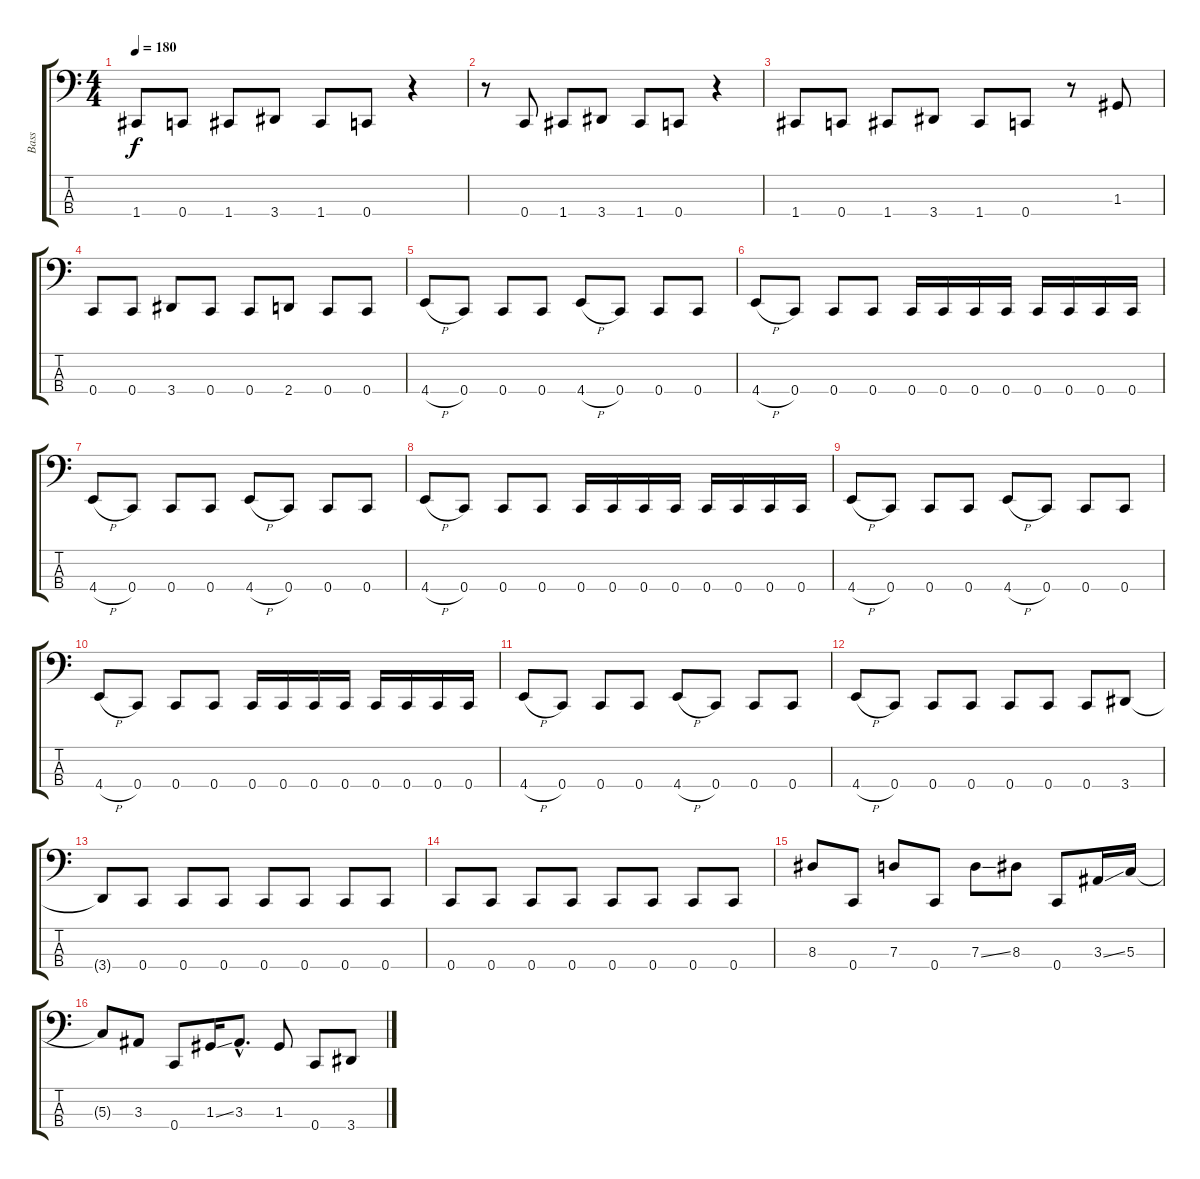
\track ("Bass" "Bass") {instrument electricbasspick}
\staff {score tabs}
\tuning (F2 C2 G1 C1) {hide}
\ts (4 4)
\tempo 180
\clef f4
\ks c
1.4.8{dy f} 0.4.8 1.4.8 3.4.8 1.4.8 0.4.8 r.4 |
r.8 0.4.8 1.4.8 3.4.8 1.4.8 0.4.8 r.4 |
1.4.8 0.4.8 1.4.8 3.4.8 1.4.8 0.4.8 r.8 1.3.8 |
0.4.8 0.4.8 3.4.8 0.4.8 0.4.8 2.4.8 0.4.8 0.4.8 |
4.4{h}.8 0.4.8 0.4.8 0.4.8 4.4{h}.8 0.4.8 0.4.8 0.4.8 |
4.4{h}.8 0.4.8 0.4.8 0.4.8 0.4.16 0.4.16 0.4.16 0.4.16 0.4.16 0.4.16 0.4.16 0.4.16 |
4.4{h}.8 0.4.8 0.4.8 0.4.8 4.4{h}.8 0.4.8 0.4.8 0.4.8 |
4.4{h}.8 0.4.8 0.4.8 0.4.8 0.4.16 0.4.16 0.4.16 0.4.16 0.4.16 0.4.16 0.4.16 0.4.16 |
4.4{h}.8 0.4.8 0.4.8 0.4.8 4.4{h}.8 0.4.8 0.4.8 0.4.8 |
4.4{h}.8 0.4.8 0.4.8 0.4.8 0.4.16 0.4.16 0.4.16 0.4.16 0.4.16 0.4.16 0.4.16 0.4.16 |
4.4{h}.8 0.4.8 0.4.8 0.4.8 4.4{h}.8 0.4.8 0.4.8 0.4.8 |
4.4{h}.8 0.4.8 0.4.8 0.4.8 0.4.8 0.4.8 0.4.8 3.4.8 |
3.4{t}.8 0.4.8 0.4.8 0.4.8 0.4.8 0.4.8 0.4.8 0.4.8 |
0.4.8 0.4.8 0.4.8 0.4.8 0.4.8 0.4.8 0.4.8 0.4.8 |
8.3.8 0.4.8 7.3.8 0.4.8 7.3{ss}.8 8.3.8 0.4.8 3.3{ss}.16 5.3.16 |
5.3{t}.8 3.3.8 0.4.8 1.3{ss}.16 3.3{hac}.8{d} 1.3.8 0.4.8 3.4.8
